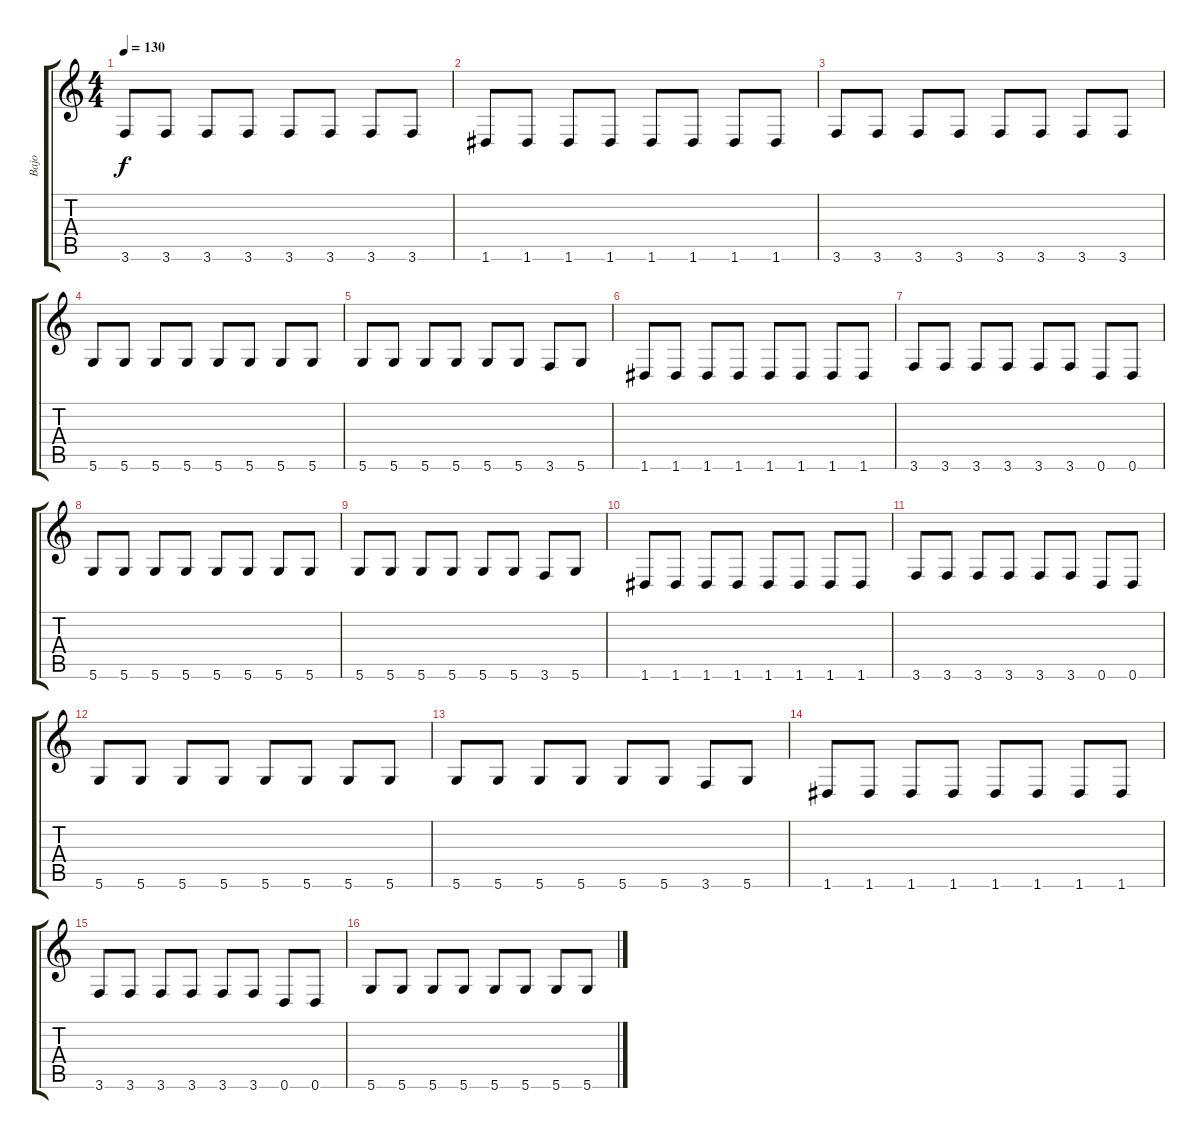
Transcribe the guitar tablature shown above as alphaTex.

\track ("Bajo" "Bajo") {instrument electricbasspick}
\staff {score tabs}
\tuning (D4 A3 F3 C3 G2 D2) {hide}
\ts (4 4)
\tempo 130
\clef g2
\ks c
3.6.8{dy f} 3.6.8 3.6.8 3.6.8 3.6.8 3.6.8 3.6.8 3.6.8 |
1.6.8 1.6.8 1.6.8 1.6.8 1.6.8 1.6.8 1.6.8 1.6.8 |
3.6.8 3.6.8 3.6.8 3.6.8 3.6.8 3.6.8 3.6.8 3.6.8 |
5.6.8 5.6.8 5.6.8 5.6.8 5.6.8 5.6.8 5.6.8 5.6.8 |
5.6.8 5.6.8 5.6.8 5.6.8 5.6.8 5.6.8 3.6.8 5.6.8 |
1.6.8 1.6.8 1.6.8 1.6.8 1.6.8 1.6.8 1.6.8 1.6.8 |
3.6.8 3.6.8 3.6.8 3.6.8 3.6.8 3.6.8 0.6.8 0.6.8 |
5.6.8 5.6.8 5.6.8 5.6.8 5.6.8 5.6.8 5.6.8 5.6.8 |
5.6.8 5.6.8 5.6.8 5.6.8 5.6.8 5.6.8 3.6.8 5.6.8 |
1.6.8 1.6.8 1.6.8 1.6.8 1.6.8 1.6.8 1.6.8 1.6.8 |
3.6.8 3.6.8 3.6.8 3.6.8 3.6.8 3.6.8 0.6.8 0.6.8 |
5.6.8 5.6.8 5.6.8 5.6.8 5.6.8 5.6.8 5.6.8 5.6.8 |
5.6.8 5.6.8 5.6.8 5.6.8 5.6.8 5.6.8 3.6.8 5.6.8 |
1.6.8 1.6.8 1.6.8 1.6.8 1.6.8 1.6.8 1.6.8 1.6.8 |
3.6.8 3.6.8 3.6.8 3.6.8 3.6.8 3.6.8 0.6.8 0.6.8 |
5.6.8 5.6.8 5.6.8 5.6.8 5.6.8 5.6.8 5.6.8 5.6.8
